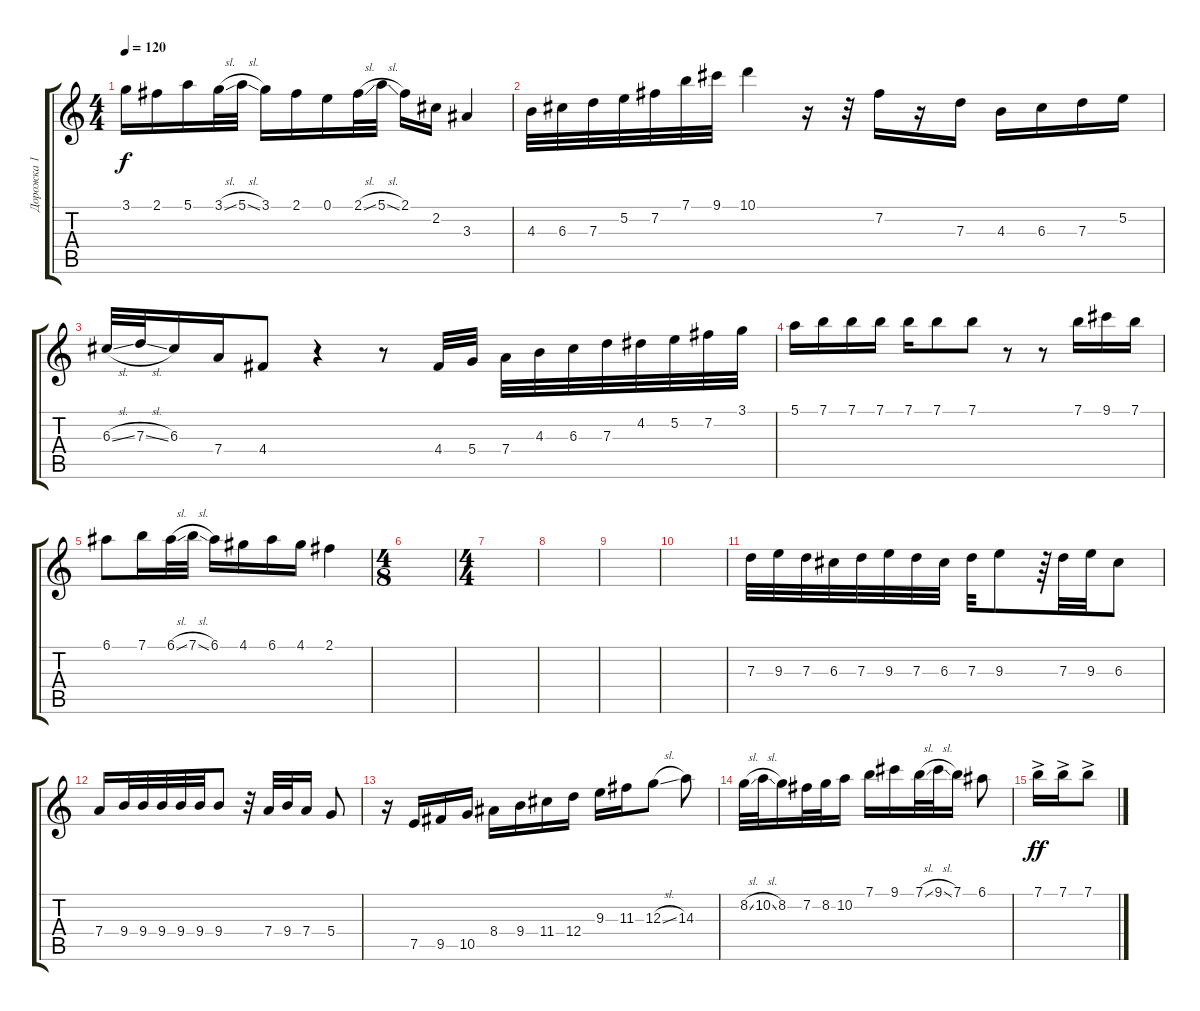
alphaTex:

\track ("Дорожка 1" "Дорожка 1") {instrument acousticguitarsteel}
\staff {score tabs}
\tuning (E4 B3 G3 D3 A2 E2) {hide}
\ts (4 4)
\tempo 120
\clef g2
\ks c
3.1.16{dy f} 2.1.16 5.1.16 3.1{sl}.32 5.1{sl}.32 3.1.16 2.1.16 0.1.16 2.1{sl}.32 5.1{sl}.32 2.1.16 2.2.16 3.3.4 |
4.3.32 6.3.32 7.3.32 5.2.32 7.2.32 7.1.32 9.1.32 10.1.4 r.16 r.32 7.2.16 r.16 7.3.16 4.3.16 6.3.16 7.3.16 5.2.16 |
6.3{sl}.32 7.3{sl}.32 6.3.16 7.4.16 4.4.8 r.4 r.8 4.4.32 5.4.32 7.4.32 4.3.32 6.3.32 7.3.32 4.2.32 5.2.32 7.2.32 3.1.32 |
5.1.16 7.1.16 7.1.16 7.1.16 7.1.16 7.1.8 7.1.8 r.8 r.8 7.1.16 9.1.16 7.1.16 |
6.1.8 7.1.16 6.1{sl}.32 7.1{sl}.32 6.1.16 4.1.16 6.1.16 4.1.16 2.1.4 |
\ts (4 8)
|
\ts (4 4)
|
|
|
|
7.3.32 9.3.32 7.3.32 6.3.32 7.3.32 9.3.32 7.3.32 6.3.32 7.3.32 9.3.8 r.64 7.3.32 9.3.32 6.3.8 |
7.4.16 9.4.32 9.4.32 9.4.32 9.4.32 9.4.32 9.4.8 r.32 7.4.32 9.4.32 7.4.16 5.4.8 |
r.16 7.5.16 9.5.16 10.5.16 8.4.16 9.4.16 11.4.16 12.4.16 9.3.16 11.3.16 12.3{sl}.8 14.3.8 |
8.2{sl}.32 10.2{sl}.32 8.2.16 7.2.32 8.2.32 10.2.16 7.1.16 9.1.16 7.1{sl}.32 9.1{sl}.32 7.1.16 6.1.8 |
7.1{ac}.16{dy ff} 7.1{ac}.16 7.1{ac}.8
